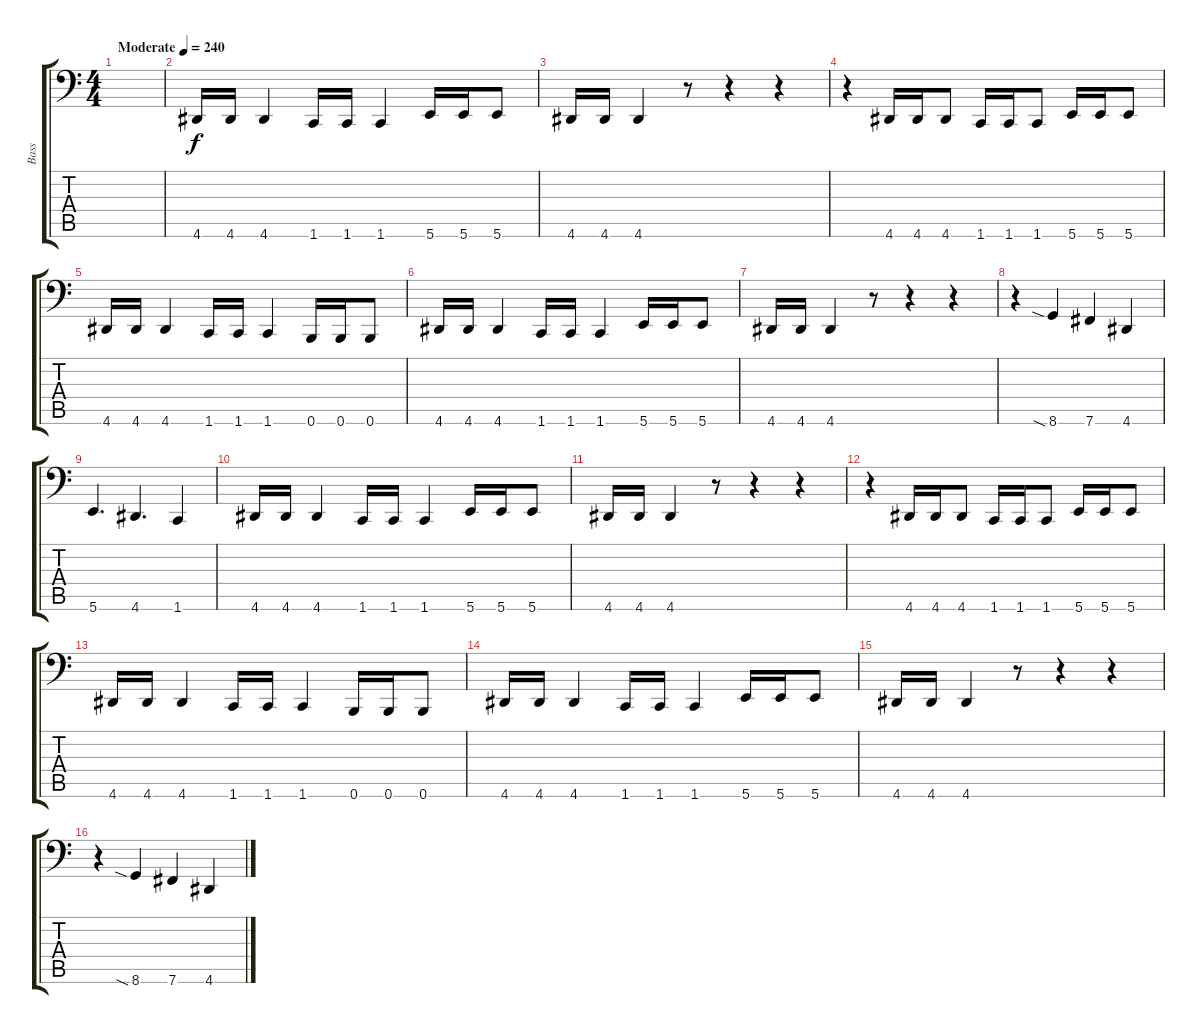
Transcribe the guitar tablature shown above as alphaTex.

\track ("Bass" "Bass") {instrument electricbassfinger}
\staff {score tabs}
\tuning (Db3 Ab2 E2 B1 Gb1 B0) {hide}
\ts (4 4)
\tempo (240 "Moderate")
\clef f4
\ks c
|
4.6.16 4.6.16 4.6.4 1.6.16 1.6.16 1.6.4 5.6.16 5.6.16 5.6.8 |
4.6.16 4.6.16 4.6.4 r.8 r.4 r.4 |
r.4 4.6.16 4.6.16 4.6.8 1.6.16 1.6.16 1.6.8 5.6.16 5.6.16 5.6.8 |
4.6.16 4.6.16 4.6.4 1.6.16 1.6.16 1.6.4 0.6.16 0.6.16 0.6.8 |
4.6.16 4.6.16 4.6.4 1.6.16 1.6.16 1.6.4 5.6.16 5.6.16 5.6.8 |
4.6.16 4.6.16 4.6.4 r.8 r.4 r.4 |
r.4 8.6{sia}.4 7.6.4 4.6.4 |
5.6.4{d} 4.6.4{d} 1.6.4 |
4.6.16 4.6.16 4.6.4 1.6.16 1.6.16 1.6.4 5.6.16 5.6.16 5.6.8 |
4.6.16 4.6.16 4.6.4 r.8 r.4 r.4 |
r.4 4.6.16 4.6.16 4.6.8 1.6.16 1.6.16 1.6.8 5.6.16 5.6.16 5.6.8 |
4.6.16 4.6.16 4.6.4 1.6.16 1.6.16 1.6.4 0.6.16 0.6.16 0.6.8 |
4.6.16 4.6.16 4.6.4 1.6.16 1.6.16 1.6.4 5.6.16 5.6.16 5.6.8 |
4.6.16 4.6.16 4.6.4 r.8 r.4 r.4 |
r.4 8.6{sia}.4 7.6.4 4.6.4
